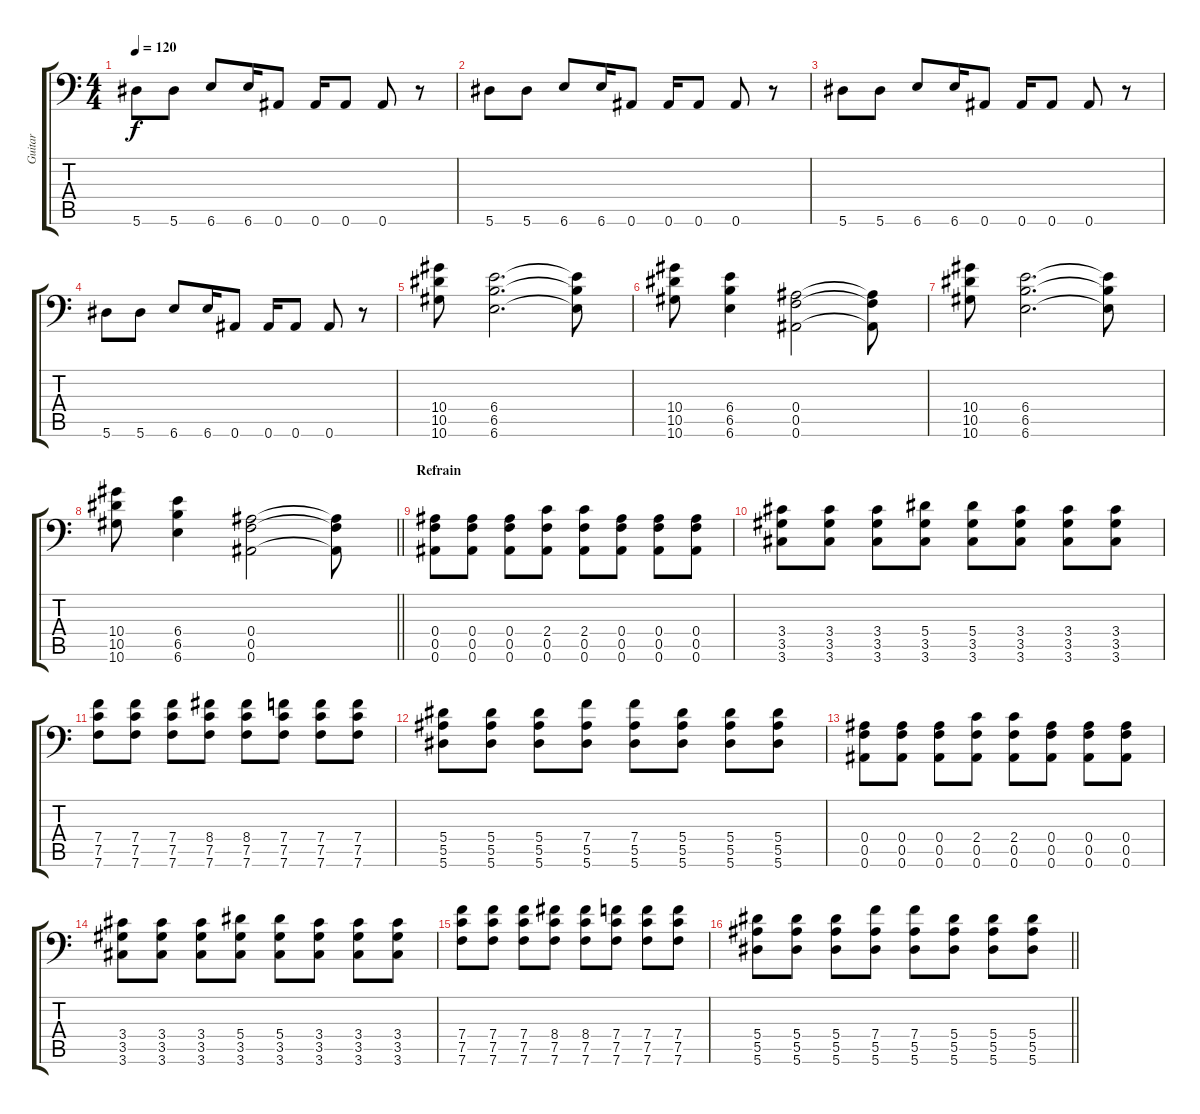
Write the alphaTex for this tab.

\track ("Guitar" "Guitar") {instrument distortionguitar}
\staff {score tabs}
\tuning (C4 G3 Eb3 Bb2 F2 Bb1) {hide}
\ts (4 4)
\tempo 120
\clef f4
\ks c
5.6.8{dy f} 5.6.8 6.6.8 6.6.16 0.6.8 0.6.16 0.6.8 0.6.8 r.8 |
5.6.8 5.6.8 6.6.8 6.6.16 0.6.8 0.6.16 0.6.8 0.6.8 r.8 |
5.6.8 5.6.8 6.6.8 6.6.16 0.6.8 0.6.16 0.6.8 0.6.8 r.8 |
5.6.8 5.6.8 6.6.8 6.6.16 0.6.8 0.6.16 0.6.8 0.6.8 r.8 |
(10.4 10.5 10.6).8 (6.4 6.5 6.6).2{d} (6.4{t} 6.5{t} 6.6{t}).8 |
(10.4 10.5 10.6).8 (6.4 6.5 6.6).4 (0.4 0.5 0.6).2 (0.4{t} 0.5{t} 0.6{t}).8 |
(10.4 10.5 10.6).8 (6.4 6.5 6.6).2{d} (6.4{t} 6.5{t} 6.6{t}).8 |
\barLineRight lightlight
(10.4 10.5 10.6).8 (6.4 6.5 6.6).4 (0.4 0.5 0.6).2 (0.4{t} 0.5{t} 0.6{t}).8 |
\section ("" "Refrain")
(0.4 0.5 0.6).8 (0.4 0.5 0.6).8 (0.4 0.5 0.6).8 (2.4 0.5 0.6).8 (2.4 0.5 0.6).8 (0.4 0.5 0.6).8 (0.4 0.5 0.6).8 (0.4 0.5 0.6).8 |
(3.4 3.5 3.6).8 (3.4 3.5 3.6).8 (3.4 3.5 3.6).8 (5.4 3.5 3.6).8 (5.4 3.5 3.6).8 (3.4 3.5 3.6).8 (3.4 3.5 3.6).8 (3.4 3.5 3.6).8 |
(7.4 7.5 7.6).8 (7.4 7.5 7.6).8 (7.4 7.5 7.6).8 (8.4 7.5 7.6).8 (8.4 7.5 7.6).8 (7.4 7.5 7.6).8 (7.4 7.5 7.6).8 (7.4 7.5 7.6).8 |
(5.4 5.5 5.6).8 (5.4 5.5 5.6).8 (5.4 5.5 5.6).8 (7.4 5.5 5.6).8 (7.4 5.5 5.6).8 (5.4 5.5 5.6).8 (5.4 5.5 5.6).8 (5.4 5.5 5.6).8 |
(0.4 0.5 0.6).8 (0.4 0.5 0.6).8 (0.4 0.5 0.6).8 (2.4 0.5 0.6).8 (2.4 0.5 0.6).8 (0.4 0.5 0.6).8 (0.4 0.5 0.6).8 (0.4 0.5 0.6).8 |
(3.4 3.5 3.6).8 (3.4 3.5 3.6).8 (3.4 3.5 3.6).8 (5.4 3.5 3.6).8 (5.4 3.5 3.6).8 (3.4 3.5 3.6).8 (3.4 3.5 3.6).8 (3.4 3.5 3.6).8 |
(7.4 7.5 7.6).8 (7.4 7.5 7.6).8 (7.4 7.5 7.6).8 (8.4 7.5 7.6).8 (8.4 7.5 7.6).8 (7.4 7.5 7.6).8 (7.4 7.5 7.6).8 (7.4 7.5 7.6).8 |
\barLineRight lightlight
(5.4 5.5 5.6).8 (5.4 5.5 5.6).8 (5.4 5.5 5.6).8 (7.4 5.5 5.6).8 (7.4 5.5 5.6).8 (5.4 5.5 5.6).8 (5.4 5.5 5.6).8 (5.4 5.5 5.6).8
